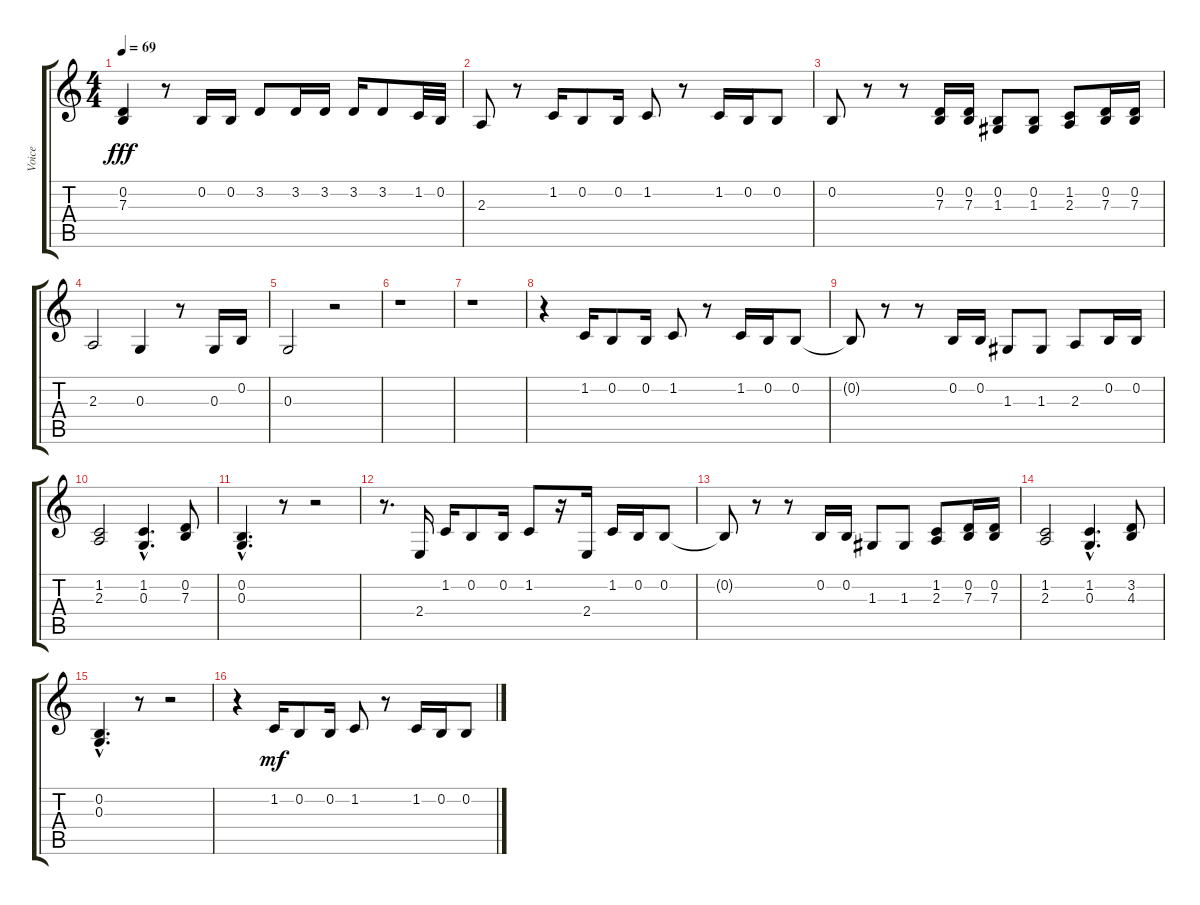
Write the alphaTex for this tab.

\track ("Voice" "Voice") {instrument lead2sawtooth}
\staff {score tabs}
\tuning (E4 B3 G3 D3 A2 E2) {hide}
\ts (4 4)
\tempo 69
\clef g2
\ks c
(0.2 7.3).4{dy fff} r.8 0.2.16 0.2.16 3.2.8 3.2.16 3.2.16 3.2.16 3.2.8 1.2.32 0.2.32 |
2.3.8 r.8 1.2.16 0.2.8 0.2.16 1.2.8 r.8 1.2.16 0.2.16 0.2.8 |
0.2.8 r.8 r.8 (0.2 7.3).16 (0.2 7.3).16 (0.2 1.3).8 (0.2 1.3).8 (1.2 2.3).8 (0.2 7.3).16 (0.2 7.3).16 |
2.3.2 0.3.4 r.8 0.3.16 0.2.16 |
0.3.2 r.2 |
r.1 |
r.1 |
r.4 1.2.16 0.2.8 0.2.16 1.2.8 r.8 1.2.16 0.2.16 0.2.8 |
0.2{t}.8 r.8 r.8 0.2.16 0.2.16 1.3.8 1.3.8 2.3.8 0.2.16 0.2.16 |
(1.2 2.3).2 (1.2{hac} 0.3{hac}).4{d} (0.2 7.3).8 |
(0.2{hac} 0.3{hac}).4{d} r.8 r.2 |
r.8{d} 2.4.16 1.2.16 0.2.8 0.2.16 1.2.8 r.16 2.4.16 1.2.16 0.2.16 0.2.8 |
0.2{t}.8 r.8 r.8 0.2.16 0.2.16 1.3.8 1.3.8 (1.2 2.3).8 (0.2 7.3).16 (0.2 7.3).16 |
(1.2 2.3).2 (1.2{hac} 0.3{hac}).4{d} (3.2 4.3).8 |
(0.2{hac} 0.3{hac}).4{d} r.8 r.2 |
r.4 1.2.16{dy mf} 0.2.8 0.2.16 1.2.8 r.8 1.2.16 0.2.16 0.2.8
